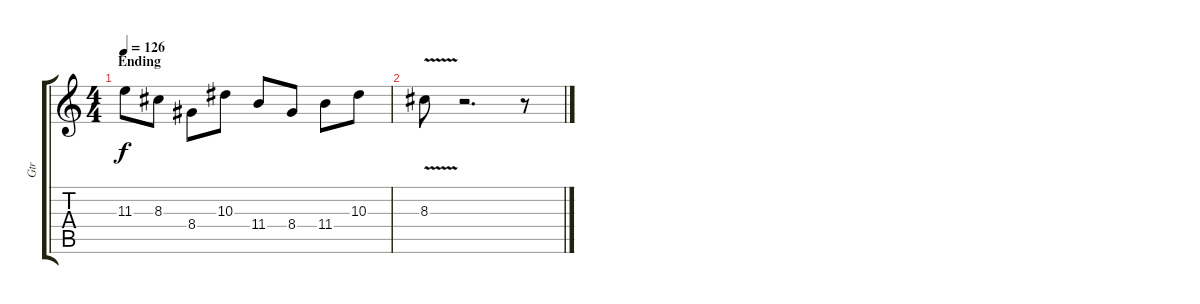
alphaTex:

\track ("Gtr" "Gtr") {instrument distortionguitar}
\staff {score tabs}
\tuning (D4 A3 F3 C3 G2 D2) {hide}
\ts (4 4)
\section ("" "Ending")
\tempo 126
\clef g2
\ks c
11.3.8{dy f} 8.3.8 8.4.8 10.3.8 11.4.8 8.4.8 11.4.8 10.3.8 |
8.3{v}.8 r.2{d} r.8
